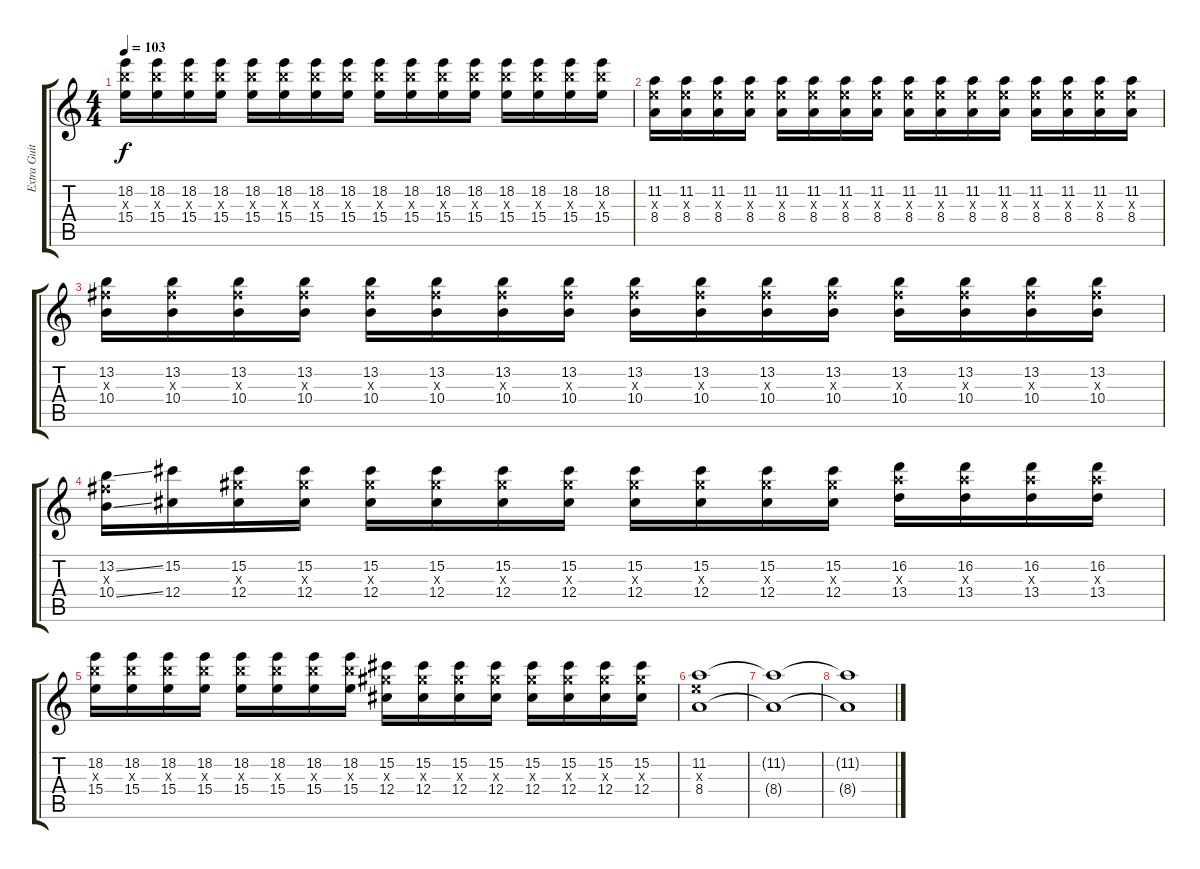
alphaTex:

\track ("Extra Guitar - Chris Chasse" "Extra Guit") {instrument distortionguitar}
\staff {score tabs}
\tuning (Eb4 Bb3 Gb3 Db3 Ab2 Eb2) {hide}
\ts (4 4)
\tempo 103
\clef g2
\ks c
(18.2 17.3{x} 15.4).16{dy f} (18.2 17.3{x} 15.4).16 (18.2 17.3{x} 15.4).16 (18.2 17.3{x} 15.4).16 (18.2 17.3{x} 15.4).16 (18.2 17.3{x} 15.4).16 (18.2 17.3{x} 15.4).16 (18.2 17.3{x} 15.4).16 (18.2 17.3{x} 15.4).16 (18.2 17.3{x} 15.4).16 (18.2 17.3{x} 15.4).16 (18.2 17.3{x} 15.4).16 (18.2 17.3{x} 15.4).16 (18.2 17.3{x} 15.4).16 (18.2 17.3{x} 15.4).16 (18.2 17.3{x} 15.4).16 |
(11.2 10.3{x} 8.4).16 (11.2 10.3{x} 8.4).16 (11.2 10.3{x} 8.4).16 (11.2 10.3{x} 8.4).16 (11.2 10.3{x} 8.4).16 (11.2 10.3{x} 8.4).16 (11.2 10.3{x} 8.4).16 (11.2 10.3{x} 8.4).16 (11.2 10.3{x} 8.4).16 (11.2 10.3{x} 8.4).16 (11.2 10.3{x} 8.4).16 (11.2 10.3{x} 8.4).16 (11.2 10.3{x} 8.4).16 (11.2 10.3{x} 8.4).16 (11.2 10.3{x} 8.4).16 (11.2 10.3{x} 8.4).16 |
(13.2 12.3{x} 10.4).16 (13.2 12.3{x} 10.4).16 (13.2 12.3{x} 10.4).16 (13.2 12.3{x} 10.4).16 (13.2 12.3{x} 10.4).16 (13.2 12.3{x} 10.4).16 (13.2 12.3{x} 10.4).16 (13.2 12.3{x} 10.4).16 (13.2 12.3{x} 10.4).16 (13.2 12.3{x} 10.4).16 (13.2 12.3{x} 10.4).16 (13.2 12.3{x} 10.4).16 (13.2 12.3{x} 10.4).16 (13.2 12.3{x} 10.4).16 (13.2 12.3{x} 10.4).16 (13.2 12.3{x} 10.4).16 |
(13.2{ss} 12.3{x} 10.4{ss}).16 (15.2 12.4).16 (15.2 14.3{x} 12.4).16 (15.2 14.3{x} 12.4).16 (15.2 14.3{x} 12.4).16 (15.2 14.3{x} 12.4).16 (15.2 14.3{x} 12.4).16 (15.2 14.3{x} 12.4).16 (15.2 14.3{x} 12.4).16 (15.2 14.3{x} 12.4).16 (15.2 14.3{x} 12.4).16 (15.2 14.3{x} 12.4).16 (16.2 15.3{x} 13.4).16 (16.2 15.3{x} 13.4).16 (16.2 15.3{x} 13.4).16 (16.2 15.3{x} 13.4).16 |
(18.2 17.3{x} 15.4).16 (18.2 17.3{x} 15.4).16 (18.2 17.3{x} 15.4).16 (18.2 17.3{x} 15.4).16 (18.2 17.3{x} 15.4).16 (18.2 17.3{x} 15.4).16 (18.2 17.3{x} 15.4).16 (18.2 17.3{x} 15.4).16 (15.2 14.3{x} 12.4).16 (15.2 14.3{x} 12.4).16 (15.2 14.3{x} 12.4).16 (15.2 14.3{x} 12.4).16 (15.2 14.3{x} 12.4).16 (15.2 14.3{x} 12.4).16 (15.2 14.3{x} 12.4).16 (15.2 14.3{x} 12.4).16 |
(11.2 10.3{x} 8.4).1 |
(11.2{t} 8.4{t}).1 |
(11.2{t} 8.4{t}).1
